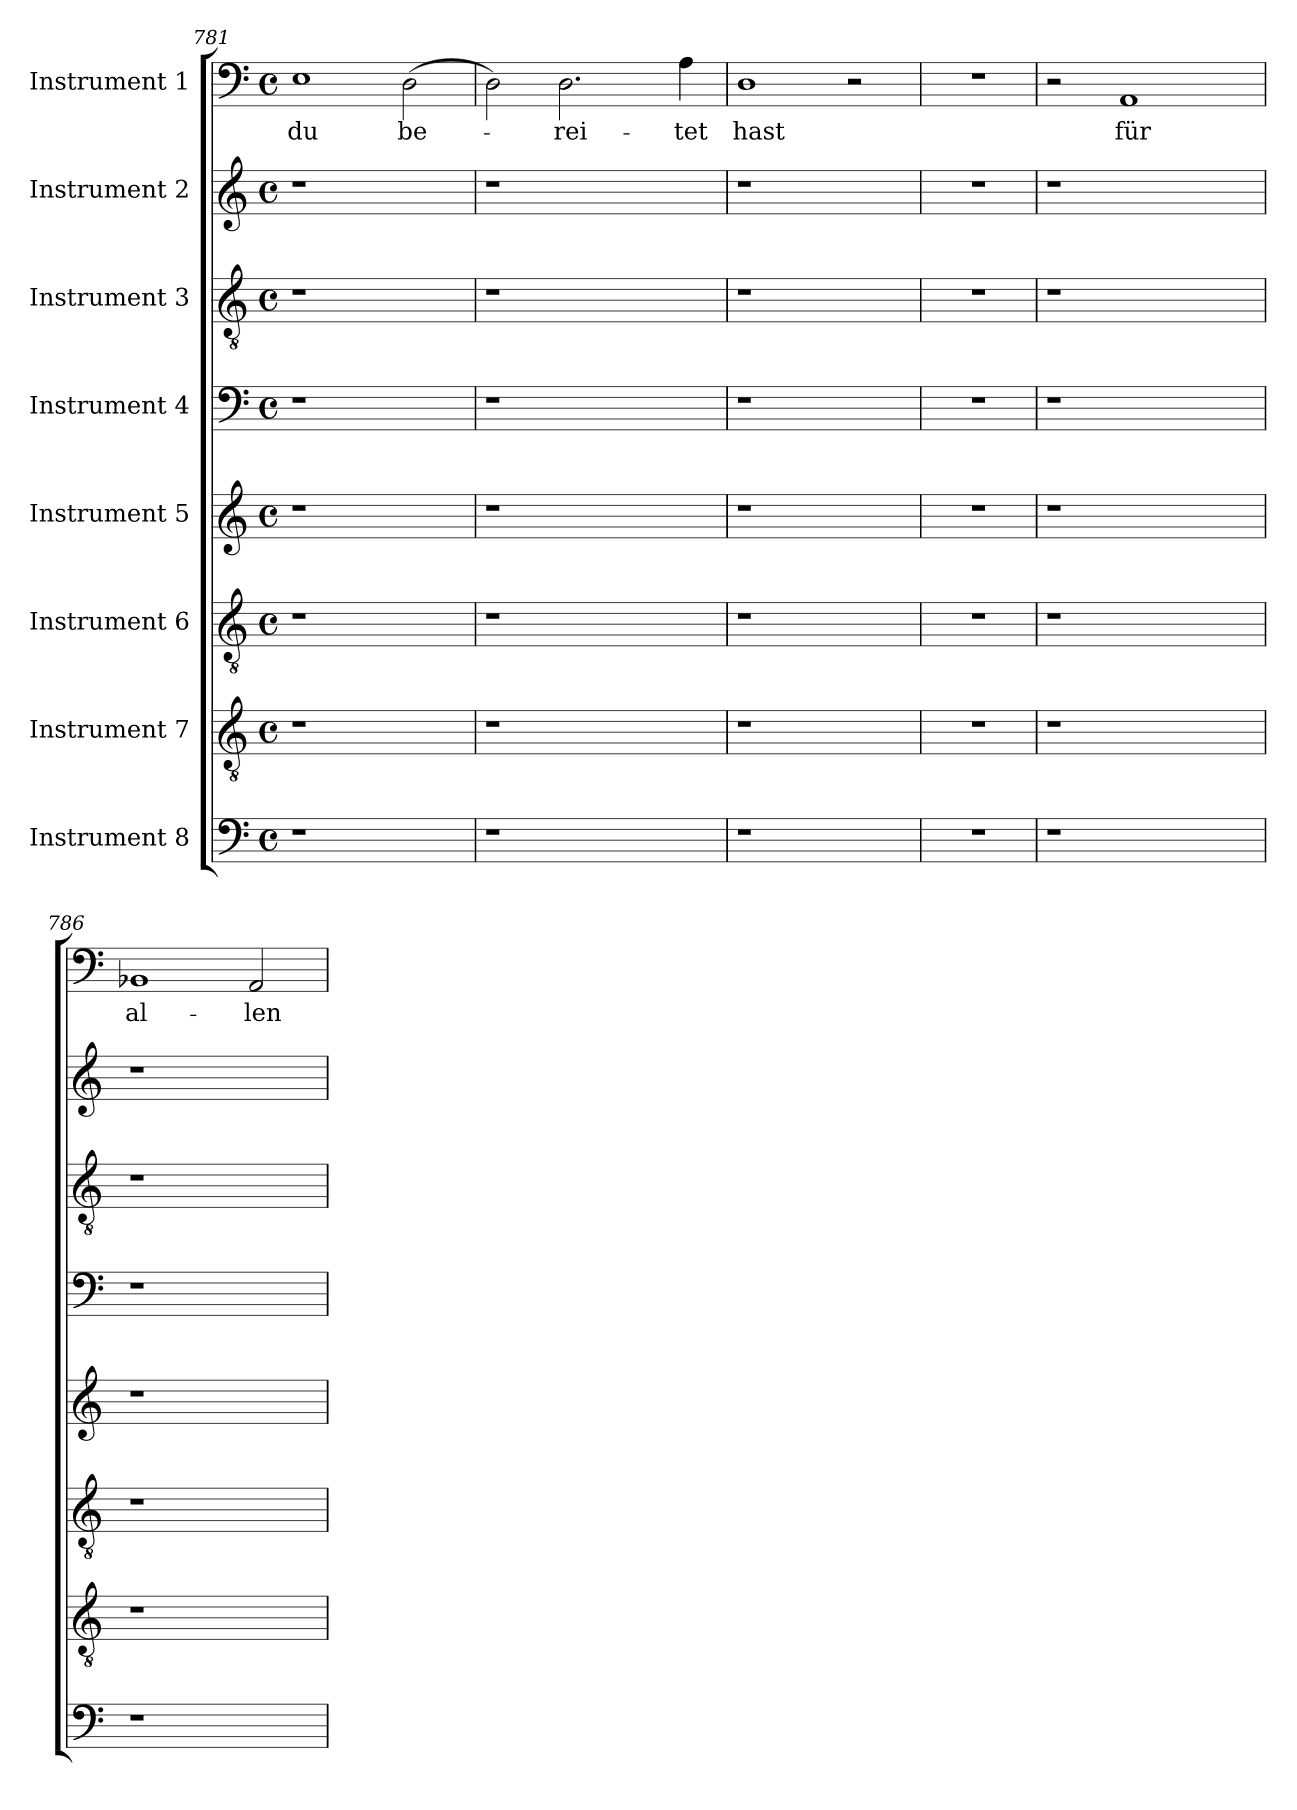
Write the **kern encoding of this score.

**kern	**kern	**kern	**kern	**kern	**kern	**kern	**kern	**text
*part8	*part7	*part6	*part5	*part4	*part3	*part2	*part1	*part1
*staff8	*staff7	*staff6	*staff5	*staff4	*staff3	*staff2	*staff1	*staff1
*I"Instrument 8	*I"Instrument 7	*I"Instrument 6	*I"Instrument 5	*I"Instrument 4	*I"Instrument 3	*I"Instrument 2	*I"Instrument 1	*
*clefF4	*clefGv2	*clefGv2	*clefG2	*clefF4	*clefGv2	*clefG2	*clefF4	*
*M4/4	*M4/4	*M4/4	*M4/4	*M4/4	*M4/4	*M4/4	*M4/4	*
*met(c)	*met(c)	*met(c)	*met(c)	*met(c)	*met(c)	*met(c)	*met(c)	*
=781	=781	=781	=781	=781	=781	=781	=781	=781
!	!	!	!	!	!	!	!	!LO:LY:b:cj
1r	1r	1r	1r	1r	1r	1r	1E	du
!	!	!	!	!	!	!	!	!LO:LY:b:cj
2ryy	2ryy	2ryy	2ryy	2ryy	2ryy	2ryy	(>2D\	be-
=782	=782	=782	=782	=782	=782	=782	=782	=782
1r	1r	1r	1r	1r	1r	1r	2D\)	.
!	!	!	!	!	!	!	!	!LO:LY:b:cj
.	.	.	.	.	.	.	2.D\	-rei-
2ryy	2ryy	2ryy	2ryy	2ryy	2ryy	2ryy	.	.
!	!	!	!	!	!	!	!	!LO:LY:b:cj
.	.	.	.	.	.	.	4A\	-tet
=783	=783	=783	=783	=783	=783	=783	=783	=783
!	!	!	!	!	!	!	!	!LO:LY:b:cj
1r	1r	1r	1r	1r	1r	1r	1D	hast
2ryy	2ryy	2ryy	2ryy	2ryy	2ryy	2ryy	2r	.
=784	=784	=784	=784	=784	=784	=784	=784	=784
1r	1r	1r	1r	1r	1r	1r	1r	.
=785	=785	=785	=785	=785	=785	=785	=785	=785
1r	1r	1r	1r	1r	1r	1r	2r	.
!	!	!	!	!	!	!	!	!LO:LY:b:cj
.	.	.	.	.	.	.	1AA	für
2ryy	2ryy	2ryy	2ryy	2ryy	2ryy	2ryy	.	.
!!LO:LB:g=z
=786	=786	=786	=786	=786	=786	=786	=786	=786
!	!	!	!	!	!	!	!	!LO:LY:b:cj
1r	1r	1r	1r	1r	1r	1r	1BB-X	al-
!	!	!	!	!	!	!	!	!LO:LY:b:cj
2ryy	2ryy	2ryy	2ryy	2ryy	2ryy	2ryy	2AA/	-len
=	=	=	=	=	=	=	=	=
*-	*-	*-	*-	*-	*-	*-	*-	*-
